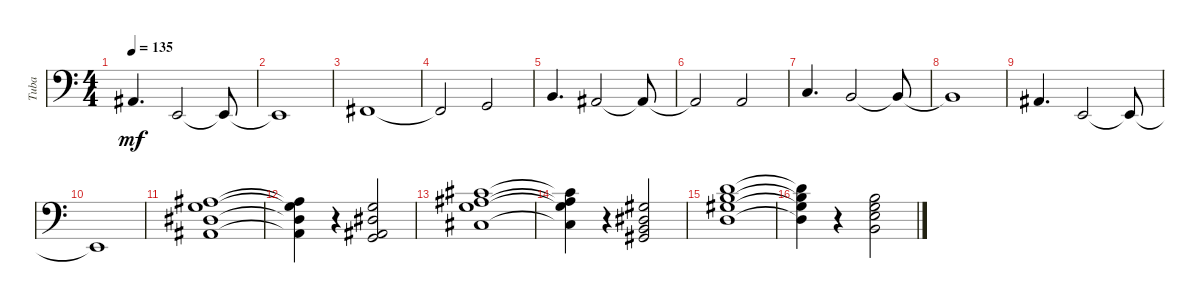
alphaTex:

\track ("Tuba" "Tuba") {instrument trombone}
\staff {score}
\tuning (E4 B3 G3 D3 A2 E2 B1) {hide}
\ts (4 4)
\tempo 135
\clef f4
\ks c
1.5.4{d dy mf} 0.6.2 0.6{t}.8 |
0.6{t}.1 |
2.6.1 |
2.6{t}.2 3.6.2 |
2.5.4{d} 1.5.2 1.5{t}.8 |
1.5{t}.2 0.5.2 |
3.5.4{d} 2.5.2 2.5{t}.8 |
2.5{t}.1 |
1.5.4{d} 0.6.2 0.6{t}.8 |
0.6{t}.1 |
(3.3 5.4 6.5 6.6).1 |
(3.3{t} 5.4{t} 6.5{t} 6.6{t}).4 r.4 (0.3 1.4 1.5 3.6).2 |
(2.2 3.3 5.4 4.5).1 |
(2.2{t} 3.3{t} 5.4{t} 4.5{t}).4 r.4 (1.3 1.4 2.5 4.6).2 |
(3.2 4.3 6.4 5.5).1 |
(3.2{t} 4.3{t} 6.4{t} 5.5{t}).4 r.4 (0.2 0.3 2.4 2.5).2
